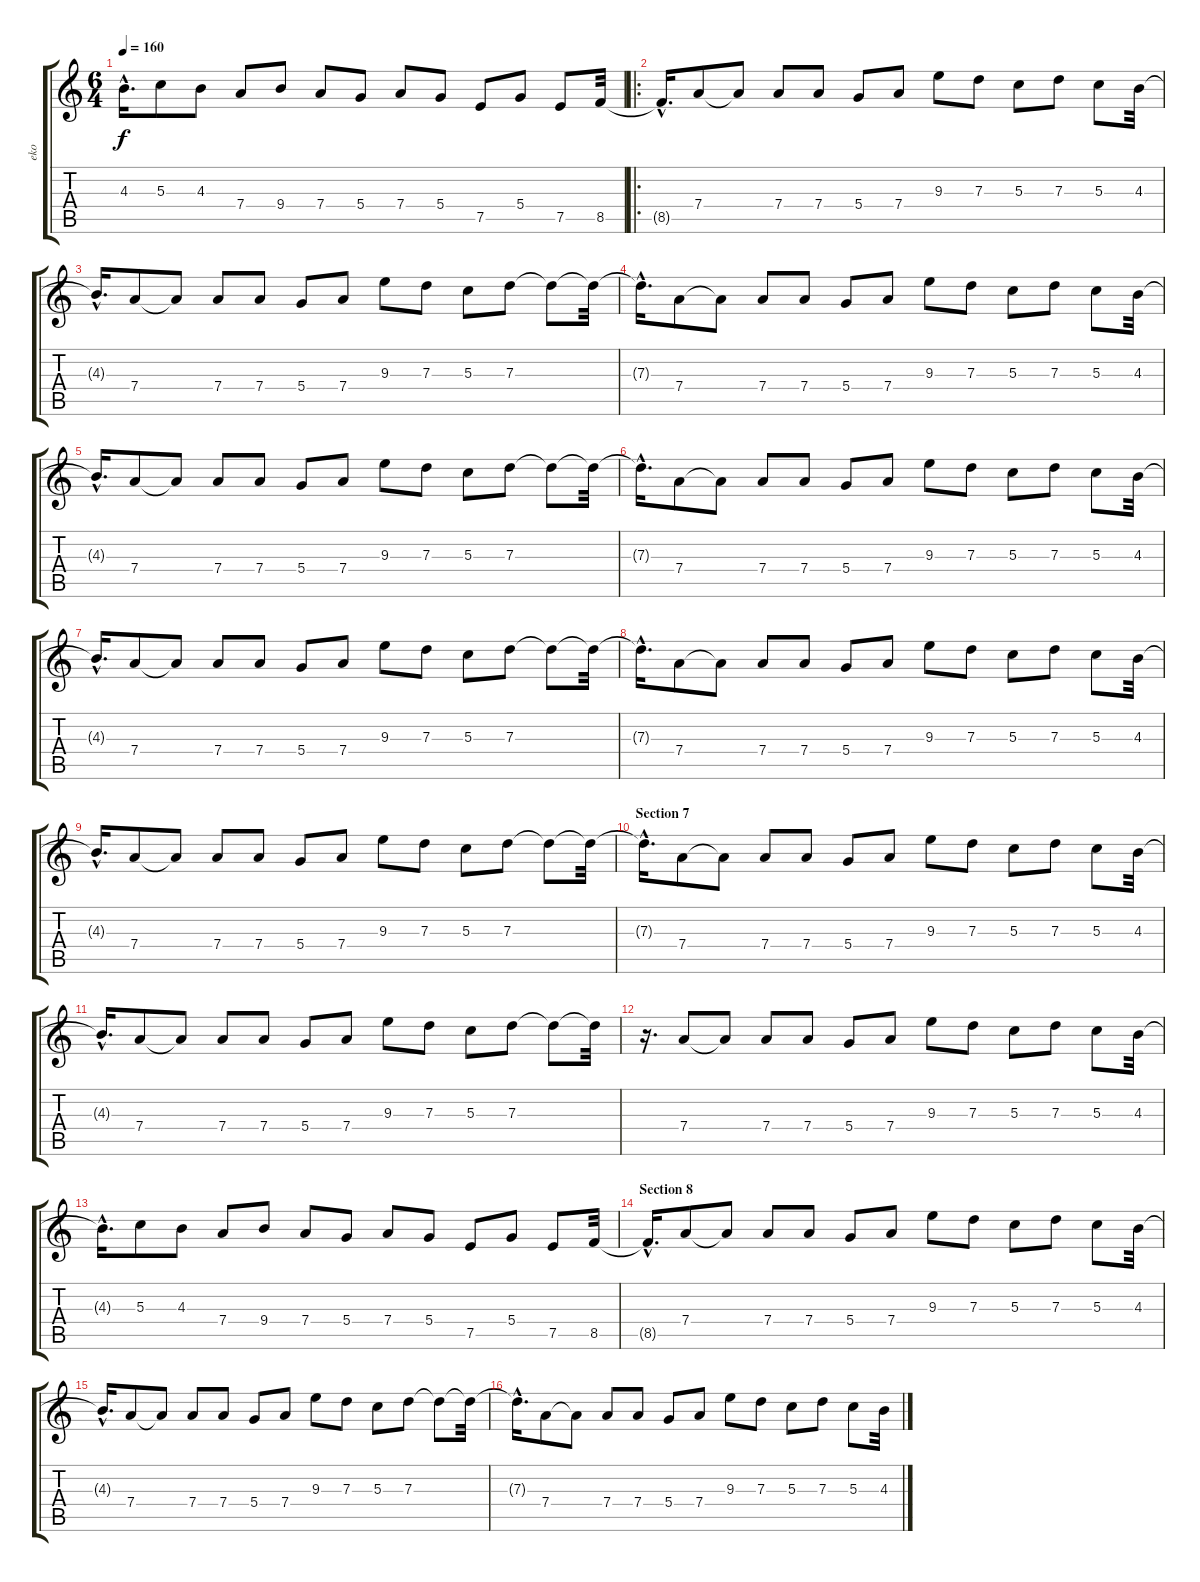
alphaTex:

\track ("eko" "eko") {instrument distortionguitar}
\staff {score tabs}
\tuning (E4 B3 G3 D3 A2 E2) {hide}
\ts (6 4)
\tempo 160
\clef g2
\ks c
4.3{hac t}.16{d dy f} 5.3.8 4.3.8 7.4.8 9.4.8 7.4.8 5.4.8 7.4.8 5.4.8 7.5.8 5.4.8 7.5.8 8.5.32 |
\ro
8.5{hac t}.16{d} 7.4.8 7.4{t}.8 7.4.8 7.4.8 5.4.8 7.4.8 9.3.8 7.3.8 5.3.8 7.3.8 5.3.8 4.3.32 |
4.3{hac t}.16{d} 7.4.8 7.4{t}.8 7.4.8 7.4.8 5.4.8 7.4.8 9.3.8 7.3.8 5.3.8 7.3.8 7.3{t}.8 7.3{t}.32 |
7.3{hac t}.16{d} 7.4.8 7.4{t}.8 7.4.8 7.4.8 5.4.8 7.4.8 9.3.8 7.3.8 5.3.8 7.3.8 5.3.8 4.3.32 |
4.3{hac t}.16{d} 7.4.8 7.4{t}.8 7.4.8 7.4.8 5.4.8 7.4.8 9.3.8 7.3.8 5.3.8 7.3.8 7.3{t}.8 7.3{t}.32 |
7.3{hac t}.16{d} 7.4.8 7.4{t}.8 7.4.8 7.4.8 5.4.8 7.4.8 9.3.8 7.3.8 5.3.8 7.3.8 5.3.8 4.3.32 |
4.3{hac t}.16{d} 7.4.8 7.4{t}.8 7.4.8 7.4.8 5.4.8 7.4.8 9.3.8 7.3.8 5.3.8 7.3.8 7.3{t}.8 7.3{t}.32 |
7.3{hac t}.16{d} 7.4.8 7.4{t}.8 7.4.8 7.4.8 5.4.8 7.4.8 9.3.8 7.3.8 5.3.8 7.3.8 5.3.8 4.3.32 |
4.3{hac t}.16{d} 7.4.8 7.4{t}.8 7.4.8 7.4.8 5.4.8 7.4.8 9.3.8 7.3.8 5.3.8 7.3.8 7.3{t}.8 7.3{t}.32 |
\section ("" "Section 7")
7.3{hac t}.16{d} 7.4.8 7.4{t}.8 7.4.8 7.4.8 5.4.8 7.4.8 9.3.8 7.3.8 5.3.8 7.3.8 5.3.8 4.3.32 |
4.3{hac t}.16{d} 7.4.8 7.4{t}.8 7.4.8 7.4.8 5.4.8 7.4.8 9.3.8 7.3.8 5.3.8 7.3.8 7.3{t}.8 7.3{t}.32 |
r.16{d} 7.4.8 7.4{t}.8 7.4.8 7.4.8 5.4.8 7.4.8 9.3.8 7.3.8 5.3.8 7.3.8 5.3.8 4.3.32 |
4.3{hac t}.16{d} 5.3.8 4.3.8 7.4.8 9.4.8 7.4.8 5.4.8 7.4.8 5.4.8 7.5.8 5.4.8 7.5.8 8.5.32 |
\section ("" "Section 8")
8.5{hac t}.16{d} 7.4.8 7.4{t}.8 7.4.8 7.4.8 5.4.8 7.4.8 9.3.8 7.3.8 5.3.8 7.3.8 5.3.8 4.3.32 |
4.3{hac t}.16{d} 7.4.8 7.4{t}.8 7.4.8 7.4.8 5.4.8 7.4.8 9.3.8 7.3.8 5.3.8 7.3.8 7.3{t}.8 7.3{t}.32 |
7.3{hac t}.16{d} 7.4.8 7.4{t}.8 7.4.8 7.4.8 5.4.8 7.4.8 9.3.8 7.3.8 5.3.8 7.3.8 5.3.8 4.3.32
